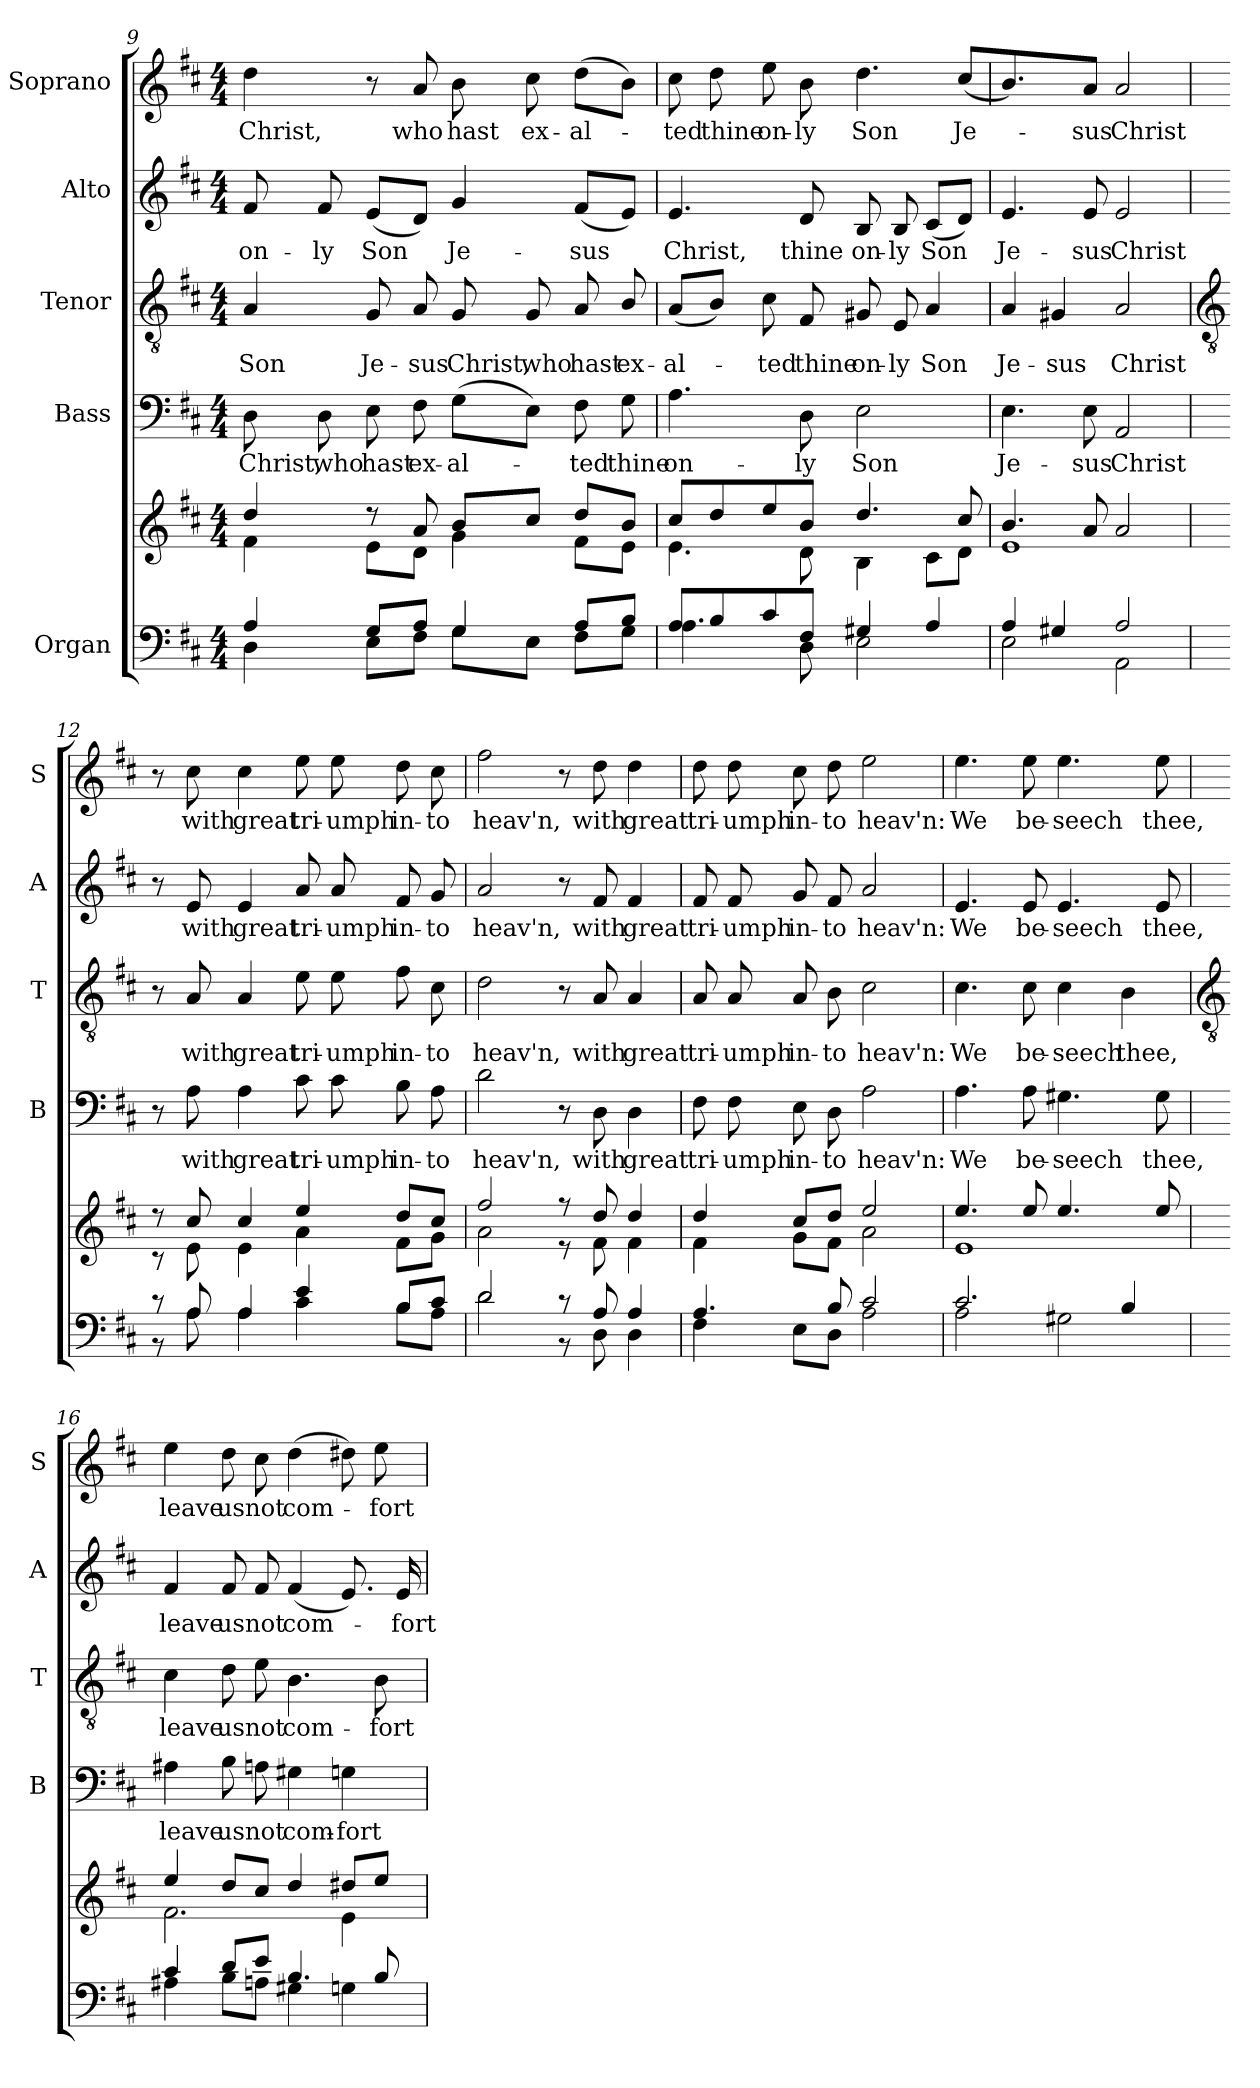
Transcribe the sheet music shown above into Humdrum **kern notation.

**kern	**kern	**kern	**text	**kern	**text	**kern	**text	**kern	**text
*part5	*part5	*part4	*part4	*part3	*part3	*part2	*part2	*part1	*part1
*staff6	*staff5	*staff4	*staff4	*staff3	*staff3	*staff2	*staff2	*staff1	*staff1
*I"Organ	*	*I"Bass	*	*I"Tenor	*	*I"Alto	*	*I"Soprano	*
*	*	*I'B	*	*I'T	*	*I'A	*	*I'S	*
!!LO:LB:g=z
*clefF4	*clefG2	*clefF4	*	*clefGv2	*	*clefG2	*	*clefG2	*
*k[f#c#]	*k[f#c#]	*k[f#c#]	*	*k[f#c#]	*	*k[f#c#]	*	*k[f#c#]	*
*D:	*D:	*D:	*	*D:	*	*D:	*	*D:	*
*M4/4	*M4/4	*M4/4	*	*M4/4	*	*M4/4	*	*M4/4	*
=9	=9	=9	=9	=9	=9	=9	=9	=9	=9
*^	*^	*	*	*	*	*	*	*	*
!	!	!	!	!	!LO:LY:b	!	!LO:LY:b	!	!LO:LY:b	!	!LO:LY:b
4A/	4D\	4dd/	4f#\	8D	Christ,	4A	Son	8f#	on-	4dd	Christ,
!	!	!	!	!	!LO:LY:b	!	!	!	!LO:LY:b	!	!
.	.	.	.	8D	who	.	.	8f#	-ly	.	.
!	!	!	!	!	!LO:LY:b	!	!LO:LY:b	!	!LO:LY:b	!	!
8G/L	8E\L	8r	8e\L	8E	hast	8G	Je-	(<8eL	Son	8r	.
!	!	!	!	!	!LO:LY:b	!	!LO:LY:b	!	!	!	!LO:LY:b
8A/J	8F#\J	8a/	8d\J	8F#	ex-	8A	-sus	8dJ)	.	8a	who
!	!	!	!	!	!LO:LY:b	!	!LO:LY:b	!	!LO:LY:b	!	!LO:LY:b
4G/	8G\L	8b/L	4g\	(>8GL	-al-	8G	Christ,	4g	Je-	8b	hast
!	!	!	!	!	!	!	!LO:LY:b	!	!	!	!LO:LY:b
.	8E\J	8cc#/J	.	8EJ)	.	8G	who	.	.	8cc#	ex-
!	!	!	!	!	!LO:LY:b	!	!LO:LY:b	!	!LO:LY:b	!	!LO:LY:b
8A/L	8F#\L	8dd/L	8f#\L	8F#	ted	8A	hast	(<8f#L	-sus	(>8ddL	-al-
!	!	!	!	!	!LO:LY:b	!	!LO:LY:b	!	!	!	!
8B/J	8G\J	8b/J	8e\J	8G	thine	8B/	ex-	8eJ)	.	8bJ)	.
=10	=10	=10	=10	=10	=10	=10	=10	=10	=10	=10	=10
!	!	!	!	!	!LO:LY:b	!	!LO:LY:b	!	!LO:LY:b	!	!LO:LY:b
8A/L	4.A\	8cc#/L	4.e\	4.A	on-	(<8AL	-al-	4.e	Christ,	8cc#	ted
!	!	!	!	!	!	!	!	!	!	!	!LO:LY:b
8B/	.	8dd/	.	.	.	8BJ)	.	.	.	8dd	thine
!	!	!	!	!	!	!	!LO:LY:b	!	!	!	!LO:LY:b
8c#/	.	8ee/	.	.	.	8c#	ted	.	.	8ee	on-
!	!	!	!	!	!LO:LY:b	!	!LO:LY:b	!	!LO:LY:b	!	!LO:LY:b
8F#/J	8D\	8b/J	8d\	8D	-ly	8F#	thine	8d	thine	8b	-ly
!	!	!	!	!	!LO:LY:b	!	!LO:LY:b	!	!LO:LY:b	!	!LO:LY:b
4G#X/	2E\	4.dd/	4B\	2E	Son	8G#X	on-	8B	on-	4.dd	Son
!	!	!	!	!	!	!	!LO:LY:b	!	!LO:LY:b	!	!
.	.	.	.	.	.	8E	-ly	8B	-ly	.	.
!	!	!	!	!	!	!	!LO:LY:b	!	!LO:LY:b	!	!
4A/	.	.	8c#\L	.	.	4A	Son	(<8c#L	Son	.	.
!	!	!	!	!	!	!	!	!	!	!	!LO:LY:b
.	.	8cc#/	8d\J	.	.	.	.	8dJ)	.	(<8cc#L	Je-
=11	=11	=11	=11	=11	=11	=11	=11	=11	=11	=11	=11
!	!	!	!	!	!LO:LY:b	!	!LO:LY:b	!	!LO:LY:b	!	!
4A/	2E\	4.b/	1e\	4.E	Je-	4A	Je-	4.e	Je-	4.b/)	.
!	!	!	!	!	!	!	!LO:LY:b	!	!	!	!
4G#X/	.	.	.	.	.	4G#X	-sus	.	.	.	.
!	!	!	!	!	!LO:LY:b	!	!	!	!LO:LY:b	!	!LO:LY:b
.	.	8a/	.	8E	-sus	.	.	8e	-sus	8aJ	sus
!	!	!	!	!	!LO:LY:b	!	!LO:LY:b	!	!LO:LY:b	!	!LO:LY:b
2A/	2AA\	2a/	.	2AA	Christ	2A	Christ	2e	Christ	2a	Christ
!!LO:LB:g=z
=12	=12	=12	=12	=12	=12	=12	=12	=12	=12	=12	=12
*	*	*	*	*	*	*clefGv2	*	*	*	*	*
8r	8r	8r	8r	8r	.	8r	.	8r	.	8r	.
!	!	!	!	!	!LO:LY:b	!	!LO:LY:b	!	!LO:LY:b	!	!LO:LY:b
8A/	8A\	8cc#/	8e\	8A	with	8A	with	8e	with	8cc#	with
!	!	!	!	!	!LO:LY:b	!	!LO:LY:b	!	!LO:LY:b	!	!LO:LY:b
4A/	4A\	4cc#/	4e\	4A	great	4A	great	4e	great	4cc#	great
!	!	!	!	!	!LO:LY:b	!	!LO:LY:b	!	!LO:LY:b	!	!LO:LY:b
4e/	4c#\	4ee/	4a\	8c#	tri-	8e	tri-	8a	tri-	8ee	tri-
!	!	!	!	!	!LO:LY:b	!	!LO:LY:b	!	!LO:LY:b	!	!LO:LY:b
.	.	.	.	8c#	-umph	8e	-umph	8a	-umph	8ee	-umph
!	!	!	!	!	!LO:LY:b	!	!LO:LY:b	!	!LO:LY:b	!	!LO:LY:b
8B/L	8B\L	8dd/L	8f#\L	8B	in-	8f#	in-	8f#	in-	8dd	in-
!	!	!	!	!	!LO:LY:b	!	!LO:LY:b	!	!LO:LY:b	!	!LO:LY:b
8c#/J	8A\J	8cc#/J	8g\J	8A	-to	8c#	-to	8g	-to	8cc#	-to
=13	=13	=13	=13	=13	=13	=13	=13	=13	=13	=13	=13
!	!	!	!	!	!LO:LY:b	!	!LO:LY:b	!	!LO:LY:b	!	!LO:LY:b
2d/	2d\	2ff#/	2a\	2d	heav'n,	2d	heav'n,	2a	heav'n,	2ff#	heav'n,
8r	8r	8r	8r	8r	.	8r	.	8r	.	8r	.
!	!	!	!	!	!LO:LY:b	!	!LO:LY:b	!	!LO:LY:b	!	!LO:LY:b
8A/	8D\	8dd/	8f#\	8D	with	8A	with	8f#	with	8dd	with
!	!	!	!	!	!LO:LY:b	!	!LO:LY:b	!	!LO:LY:b	!	!LO:LY:b
4A/	4D\	4dd/	4f#\	4D	great	4A	great	4f#	great	4dd	great
=14	=14	=14	=14	=14	=14	=14	=14	=14	=14	=14	=14
!	!	!	!	!	!LO:LY:b	!	!LO:LY:b	!	!LO:LY:b	!	!LO:LY:b
4.A/	4F#\	4dd/	4f#\	8F#	tri-	8A	tri-	8f#	tri-	8dd	tri-
!	!	!	!	!	!LO:LY:b	!	!LO:LY:b	!	!LO:LY:b	!	!LO:LY:b
.	.	.	.	8F#	-umph	8A	-umph	8f#	-umph	8dd	-umph
!	!	!	!	!	!LO:LY:b	!	!LO:LY:b	!	!LO:LY:b	!	!LO:LY:b
.	8E\L	8cc#/L	8g\L	8E	in-	8A	in-	8g	in-	8cc#	in-
!	!	!	!	!	!LO:LY:b	!	!LO:LY:b	!	!LO:LY:b	!	!LO:LY:b
8B/	8D\J	8dd/J	8f#\J	8D	-to	8B	-to	8f#	-to	8dd	-to
!	!	!	!	!	!LO:LY:b	!	!LO:LY:b	!	!LO:LY:b	!	!LO:LY:b
2c#/	2A\	2ee/	2a\	2A	heav'n:	2c#	heav'n:	2a	heav'n:	2ee	heav'n:
=15	=15	=15	=15	=15	=15	=15	=15	=15	=15	=15	=15
!	!	!	!	!	!LO:LY:b	!	!LO:LY:b	!	!LO:LY:b	!	!LO:LY:b
2.c#/	2A\	4.ee/	1e\	4.A	We	4.c#	We	4.e	We	4.ee	We
!	!	!	!	!	!LO:LY:b	!	!LO:LY:b	!	!LO:LY:b	!	!LO:LY:b
.	.	8ee/	.	8A	be-	8c#	be-	8e	be-	8ee	be-
!	!	!	!	!	!LO:LY:b	!	!LO:LY:b	!	!LO:LY:b	!	!LO:LY:b
.	2G#X\	4.ee/	.	4.G#X	-seech	4c#	-seech	4.e	-seech	4.ee	-seech
!	!	!	!	!	!	!	!LO:LY:b	!	!	!	!
4B/	.	.	.	.	.	4B	thee,	.	.	.	.
!	!	!	!	!	!LO:LY:b	!	!	!	!LO:LY:b	!	!LO:LY:b
.	.	8ee/	.	8G#	thee,	.	.	8e	thee,	8ee	thee,
!!LO:LB:g=z
=16	=16	=16	=16	=16	=16	=16	=16	=16	=16	=16	=16
*	*	*	*	*	*	*clefGv2	*	*	*	*	*
!	!	!	!	!	!LO:LY:b	!	!LO:LY:b	!	!LO:LY:b	!	!LO:LY:b
4c#/	4A#X\	4ee/	2.f#\	4A#X	leave	4c#	leave	4f#	leave	4ee	leave
!	!	!	!	!	!LO:LY:b	!	!LO:LY:b	!	!LO:LY:b	!	!LO:LY:b
8d/L	8B\L	8dd/L	.	8B	us	8d	us	8f#	us	8dd	us
!	!	!	!	!	!LO:LY:b	!	!LO:LY:b	!	!LO:LY:b	!	!LO:LY:b
8e/J	8An\J	8cc#/J	.	8An	not	8e	not	8f#	not	8cc#	not
!	!	!	!	!	!LO:LY:b	!	!LO:LY:b	!	!LO:LY:b	!	!LO:LY:b
4.B/	4G#X\	4dd/	.	4G#X	com-	4.B	com-	(<4f#	com-	(>4dd	com-
!	!	!	!	!	!LO:LY:b	!	!	!	!	!	!
.	4Gn\	8dd#X/L	4e\	4Gn	-fort-	.	.	8.e)	.	8dd#X)	.
!	!	!	!	!	!	!	!LO:LY:b	!	!	!	!LO:LY:b
8B/	.	8ee/J	.	.	.	8B	-fort-	.	.	8ee	fort-
!	!	!	!	!	!	!	!	!	!LO:LY:b	!	!
.	.	.	.	.	.	.	.	16e	fort-	.	.
*v	*v	*	*	*	*	*	*	*	*	*	*
*	*v	*v	*	*	*	*	*	*	*	*
=	=	=	=	=	=	=	=	=	=
*-	*-	*-	*-	*-	*-	*-	*-	*-	*-
